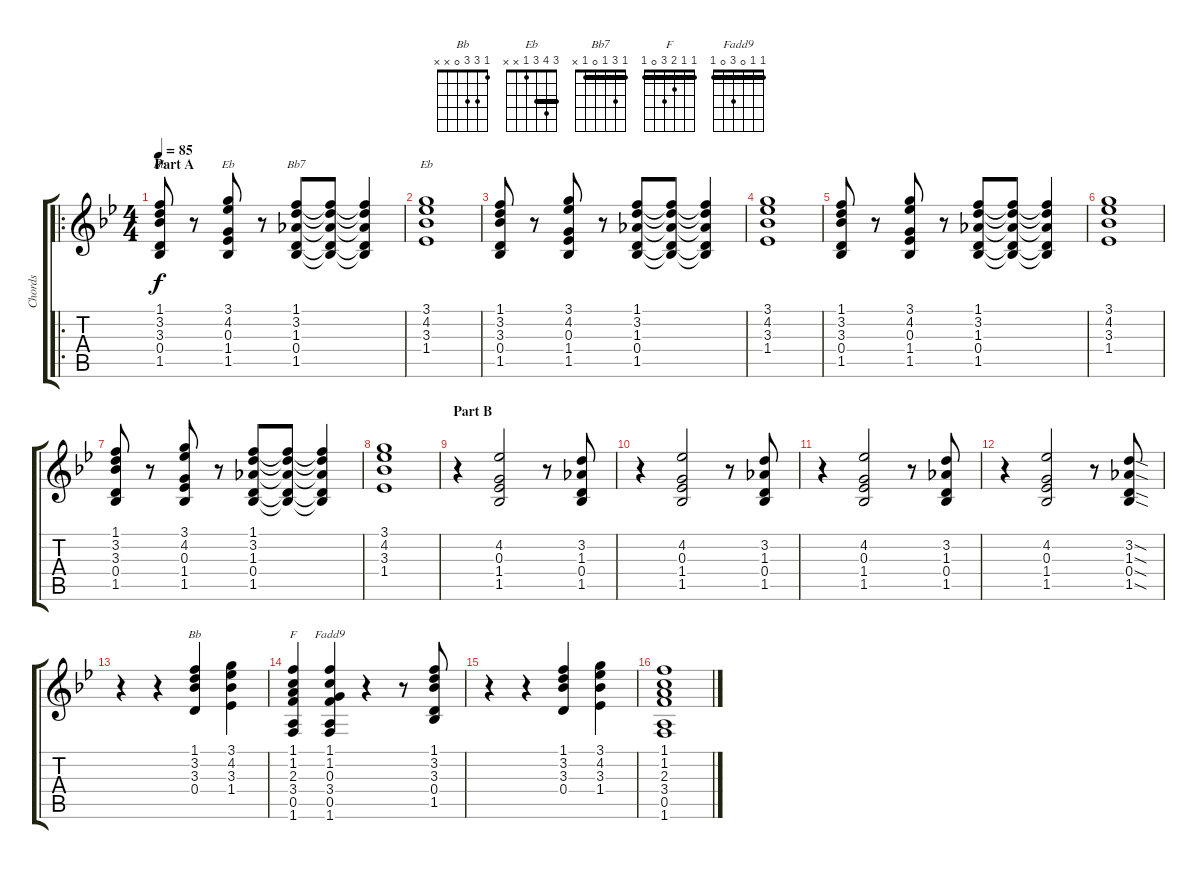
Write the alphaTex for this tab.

\track ("Chords" "Chords") {instrument electricguitarjazz}
\staff {score tabs}
\tuning (E4 B3 G3 D3 A2 E2) {hide}
\chord ("Bb" 1 3 3 0 1 x)
\chord ("Eb" 3 4 0 1 1 x)
\chord ("Bb7" 1 3 1 0 1 x) {barre 1}
\chord ("Eb" 3 4 3 1 x x) {barre 3}
\chord ("Bb" 1 3 3 0 x x)
\chord ("F" 1 1 2 3 0 1) {barre 1}
\chord ("Fadd9" 1 1 0 3 0 1) {barre 1}
\ro
\ts (4 4)
\section ("" "Part A")
\tempo 85
\clef g2
\ks gminor
(1.1 3.2 3.3 0.4 1.5).8{ch "Bb" dy f instrument electricguitarjazz} r.8 (3.1 4.2 0.3 1.4 1.5).8{ch "Eb"} r.8 (1.1 3.2 1.3 0.4 1.5).8{ch "Bb7"} (1.1{t} 3.2{t} 1.3{t} 0.4{t} 1.5{t}).8 (1.1{t} 3.2{t} 1.3{t} 0.4{t} 1.5{t}).4 |
(3.1 4.2 3.3 1.4).1{ch "Eb"} |
(1.1 3.2 3.3 0.4 1.5).8 r.8 (3.1 4.2 0.3 1.4 1.5).8 r.8 (1.1 3.2 1.3 0.4 1.5).8 (1.1{t} 3.2{t} 1.3{t} 0.4{t} 1.5{t}).8 (1.1{t} 3.2{t} 1.3{t} 0.4{t} 1.5{t}).4 |
(3.1 4.2 3.3 1.4).1 |
(1.1 3.2 3.3 0.4 1.5).8 r.8 (3.1 4.2 0.3 1.4 1.5).8 r.8 (1.1 3.2 1.3 0.4 1.5).8 (1.1{t} 3.2{t} 1.3{t} 0.4{t} 1.5{t}).8 (1.1{t} 3.2{t} 1.3{t} 0.4{t} 1.5{t}).4 |
(3.1 4.2 3.3 1.4).1 |
(1.1 3.2 3.3 0.4 1.5).8 r.8 (3.1 4.2 0.3 1.4 1.5).8 r.8 (1.1 3.2 1.3 0.4 1.5).8 (1.1{t} 3.2{t} 1.3{t} 0.4{t} 1.5{t}).8 (1.1{t} 3.2{t} 1.3{t} 0.4{t} 1.5{t}).4 |
(3.1 4.2 3.3 1.4).1 |
\section ("" "Part B")
r.4 (4.2 0.3 1.4 1.5).2 r.8 (3.2 1.3 0.4 1.5).8 |
r.4 (4.2 0.3 1.4 1.5).2 r.8 (3.2 1.3 0.4 1.5).8 |
r.4 (4.2 0.3 1.4 1.5).2 r.8 (3.2 1.3 0.4 1.5).8 |
r.4 (4.2 0.3 1.4 1.5).2 r.8 (3.2{sod} 1.3{sod} 0.4{sod} 1.5{sod}).8 |
r.4 r.4 (1.1 3.2 3.3 0.4).4{ch "Bb"} (3.1 4.2 3.3 1.4).4 |
(1.1 1.2 2.3 3.4 0.5 1.6).4{ch "F"} (1.1 1.2 0.3 3.4 0.5 1.6).4{ch "Fadd9"} r.4 r.8 (1.1 3.2 3.3 0.4 1.5).8 |
r.4 r.4 (1.1 3.2 3.3 0.4).4 (3.1 4.2 3.3 1.4).4 |
(1.1 1.2 2.3 3.4 0.5 1.6).1
